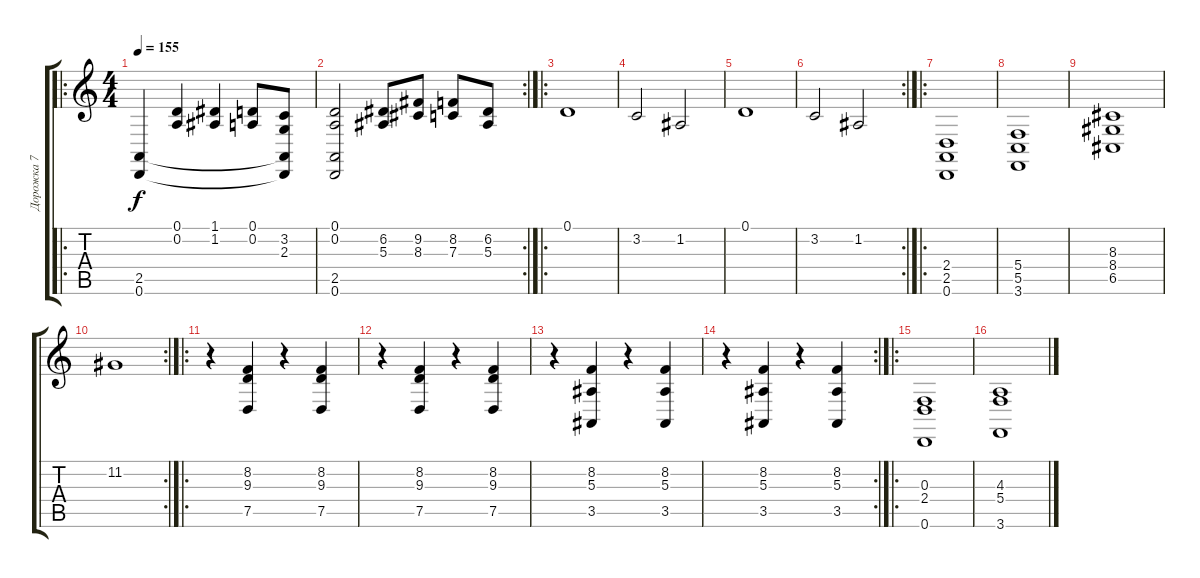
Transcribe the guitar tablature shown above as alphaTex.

\track ("Дорожка 7" "Дорожка 7") {instrument synthstrings1}
\staff {score tabs}
\tuning (D4 A3 F3 C3 G2 D2) {hide}
\ro
\ts (4 4)
\tempo 155
\clef g2
\ks c
(2.5 0.6).4{dy f} (0.1 0.2).4 (1.1 1.2).4 (0.1 0.2).8 (3.2 2.3 2.5{t} 0.6{t}).8 |
\rc 2
(0.1 0.2 2.5 0.6).2 (6.2 5.3).8 (9.2 8.3).8 (8.2 7.3).8 (6.2 5.3).8 |
\ro
0.1.1 |
3.2.2 1.2.2 |
0.1.1 |
\rc 2
3.2.2 1.2.2 |
\ro
(2.4 2.5 0.6).1 |
(5.4 5.5 3.6).1 |
(8.3 8.4 6.5).1 |
\rc 2
11.2.1 |
\ro
r.4 (8.2 9.3 7.5).4 r.4 (8.2 9.3 7.5).4 |
r.4 (8.2 9.3 7.5).4 r.4 (8.2 9.3 7.5).4 |
r.4 (8.2 5.3 3.5).4 r.4 (8.2 5.3 3.5).4 |
\rc 2
r.4 (8.2 5.3 3.5).4 r.4 (8.2 5.3 3.5).4 |
\ro
(0.3 2.4 0.6).1 |
(4.3 5.4 3.6).1
